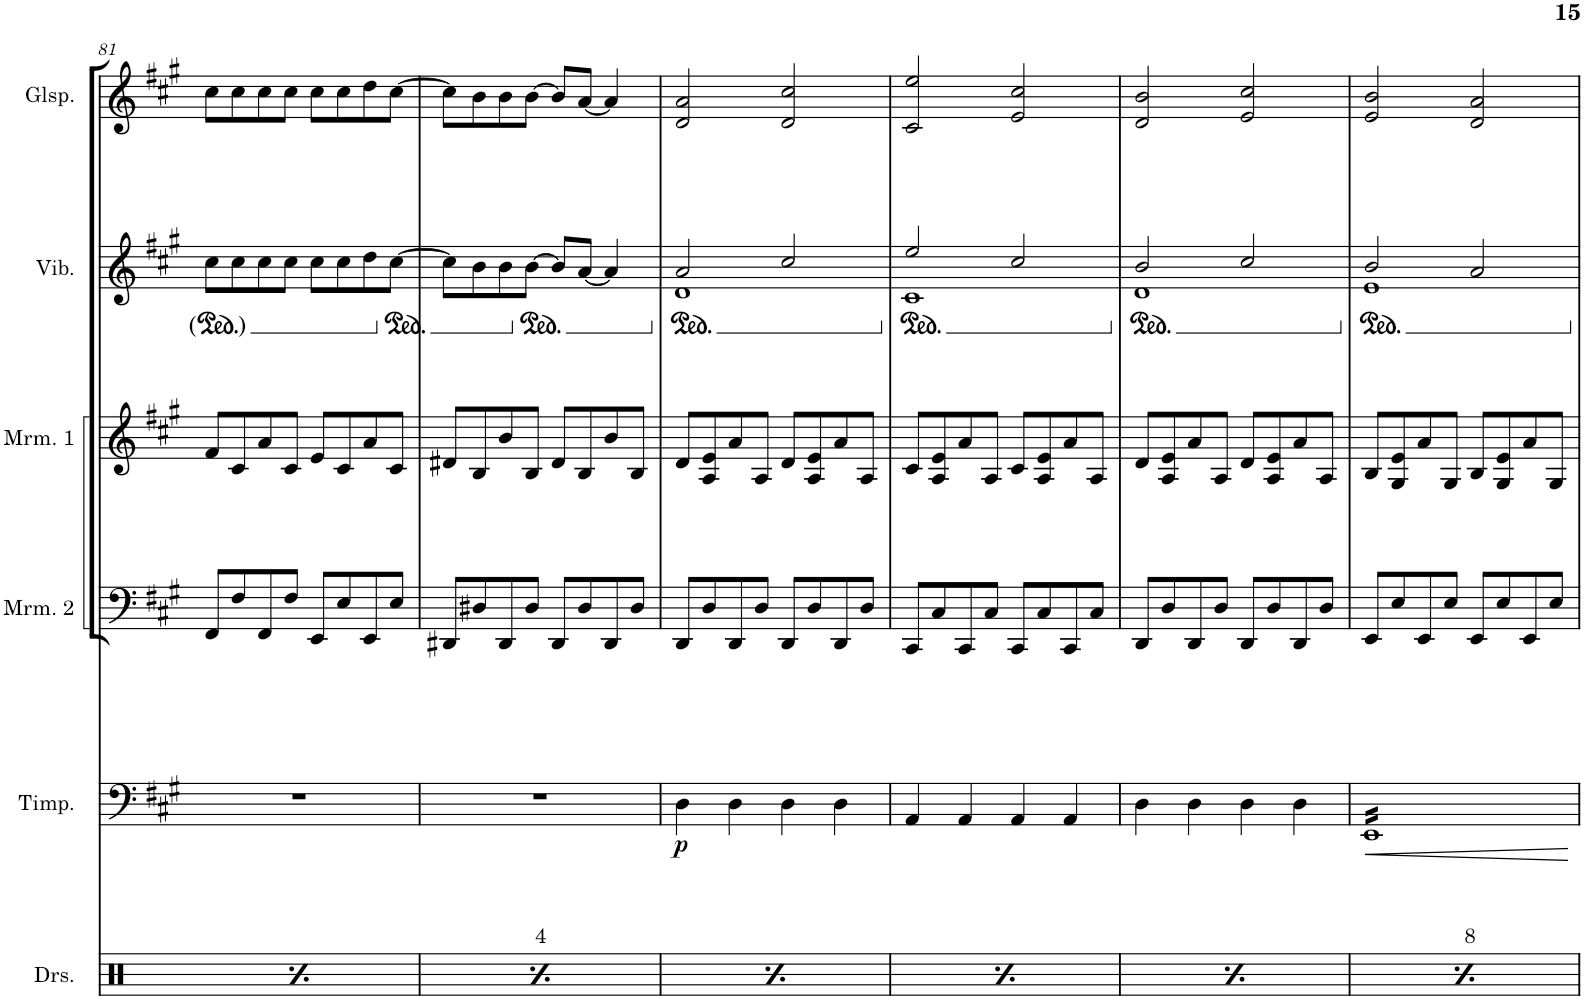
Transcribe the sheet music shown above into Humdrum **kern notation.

**kern	**kern	**dynam	**kern	**kern	**kern	**kern
*part6	*part5	*part5	*part4	*part3	*part2	*part1
*staff6	*staff5	*staff5	*staff4	*staff3	*staff2	*staff1
*I"Drumset	*I"Timpani	*	*I"Marimba 2	*I"Marimba 1	*I"Vibraphone	*I"Glockenspiel
*I'Drs.	*I'Timp.	*	*I'Mrm. 2	*I'Mrm. 1	*I'Vib.	*I'Glsp.
!!LO:PB:g=z
*clefX	*clefF4	*	*clefF4	*clefG2	*clefG2	*clefG2
*	*	*	*	*	*	*Trd-14c-24
*k[]	*k[f#c#g#]	*	*k[f#c#g#]	*k[f#c#g#]	*k[f#c#g#]	*k[f#c#g#]
*M4/4	*M4/4	*	*M4/4	*M4/4	*M4/4	*M4/4
=81	=81	=81	=81	=81	=81	=81
*^	*	*	*	*	*	*
8Rgg/L	4Rf\	1r	.	8FF#/L	8f#/L	8cc#\L	8cc#\L
8Rgg/	.	.	.	8F#/	8c#/	8cc#\	8cc#\
8Rgg/	4Rf\	.	.	8FF#/	8a/	8cc#\	8cc#\
8Rgg/J	.	.	.	8F#/J	8c#/J	8cc#\J	8cc#\J
8Rgg/L	4Rf\	.	.	8EE/L	8e/L	8cc#\L	8cc#\L
8Rgg/	.	.	.	8E/	8c#/	8cc#\	8cc#\
8Rgg/	4Rf\	.	.	8EE/	8a/	8dd\	8dd\
*	*	*	*	*	*	*ped	*
8Rgg/J	.	.	.	8E/J	8c#/J	[8cc#\J	[8cc#\J
=82	=82	=82	=82	=82	=82	=82	=82
8Rgg/L	4Rf\	1r	.	8DD#X/L	8d#X/L	8cc#\L]	8cc#\L]
8Rgg/	.	.	.	8D#X/	8B/	8b\	8b\
8Rgg/	4Rf\	.	.	8DD#/	8b/	8b\	8b\
*	*	*	*	*	*	*Xped	*
*	*	*	*	*	*	*ped	*
8Rgg/J	.	.	.	8D#/J	8B/J	[8b\J	[8b\J
8Rgg/L	4Rf\	.	.	8DD#/L	8d#/L	8b/L]	8b/L]
8Rgg/	.	.	.	8D#/	8B/	[8a/J	[8a/J
8Rgg/	4Rf\	.	.	8DD#/	8b/	4a/]	4a/]
8Rgg/J	.	.	.	8D#/J	8B/J	.	.
=83	=83	=83	=83	=83	=83	=83	=83
*	*	*	*	*	*	*Xped	*
*	*	*	*	*	*	*ped	*
*	*	*	*	*	*	*^	*
!	!	!	!LO:DY:b	!	!	!	!	!
8Rgg/L	4Rf\	4D\	p	8DD/L	8d/L	2a/	1d	2d/ 2a/
8Rgg/	.	.	.	8D/	8A/ 8e/	.	.	.
8Rgg/	4Rf\	4D\	.	8DD/	8a/	.	.	.
8Rgg/J	.	.	.	8D/J	8A/J	.	.	.
8Rgg/L	4Rf\	4D\	.	8DD/L	8d/L	2cc#/	.	2d/ 2cc#/
8Rgg/	.	.	.	8D/	8A/ 8e/	.	.	.
8Rgg/	4Rf\	4D\	.	8DD/	8a/	.	.	.
8Rgg/J	.	.	.	8D/J	8A/J	.	.	.
=84	=84	=84	=84	=84	=84	=84	=84	=84
*	*	*	*	*	*	*Xped	*	*
*	*	*	*	*	*	*ped	*	*
8Rgg/L	4Rf\	4AA/	.	8CC#/L	8c#/L	2ee/	1c#	2c#/ 2ee/
8Rgg/	.	.	.	8C#/	8A/ 8e/	.	.	.
8Rgg/	4Rf\	4AA/	.	8CC#/	8a/	.	.	.
8Rgg/J	.	.	.	8C#/J	8A/J	.	.	.
8Rgg/L	4Rf\	4AA/	.	8CC#/L	8c#/L	2cc#/	.	2e/ 2cc#/
8Rgg/	.	.	.	8C#/	8A/ 8e/	.	.	.
8Rgg/	4Rf\	4AA/	.	8CC#/	8a/	.	.	.
8Rgg/J	.	.	.	8C#/J	8A/J	.	.	.
=85	=85	=85	=85	=85	=85	=85	=85	=85
*	*	*	*	*	*	*Xped	*	*
*	*	*	*	*	*	*ped	*	*
8Rgg/L	4Rf\	4D\	.	8DD/L	8d/L	2b/	1d	2d/ 2b/
8Rgg/	.	.	.	8D/	8A/ 8e/	.	.	.
8Rgg/	4Rf\	4D\	.	8DD/	8a/	.	.	.
8Rgg/J	.	.	.	8D/J	8A/J	.	.	.
8Rgg/L	4Rf\	4D\	.	8DD/L	8d/L	2cc#/	.	2e/ 2cc#/
8Rgg/	.	.	.	8D/	8A/ 8e/	.	.	.
8Rgg/	4Rf\	4D\	.	8DD/	8a/	.	.	.
8Rgg/J	.	.	.	8D/J	8A/J	.	.	.
=86	=86	=86	=86	=86	=86	=86	=86	=86
!	!	!	!LO:HP:b	!	!	!	!	!
*	*	*	*	*	*	*Xped	*	*
*	*	*	*	*	*	*ped	*	*
*	*	*tremolo	*	*	*	*	*	*
8Rgg/L	4Rf\	16EELL	<	8EE/L	8B/L	2b/	1e	2e/ 2b/
.	.	16EE	.	.	.	.	.	.
8Rgg/	.	16EE	.	8E/	8G#/ 8e/	.	.	.
.	.	16EE	.	.	.	.	.	.
8Rgg/	4Rf\	16EE	.	8EE/	8a/	.	.	.
.	.	16EE	.	.	.	.	.	.
8Rgg/J	.	16EE	.	8E/J	8G#/J	.	.	.
.	.	16EE	.	.	.	.	.	.
8Rgg/L	4Rf\	16EE	.	8EE/L	8B/L	2a/	.	2d/ 2a/
.	.	16EE	.	.	.	.	.	.
8Rgg/	.	16EE	.	8E/	8G#/ 8e/	.	.	.
.	.	16EE	.	.	.	.	.	.
8Rgg/	4Rf\	16EE	.	8EE/	8a/	.	.	.
.	.	16EE	.	.	.	.	.	.
8Rgg/J	.	16EE	.	8E/J	8G#/J	.	.	.
.	.	16EEJJ	.	.	.	.	.	.
*	*	*Xtremolo	*	*	*	*	*	*
*v	*v	*	*	*	*	*v	*v	*
.	.	[	.	.	.	.
*	*	*	*	*	*Xped	*
=	=	=	=	=	=	=
*-	*-	*-	*-	*-	*-	*-
